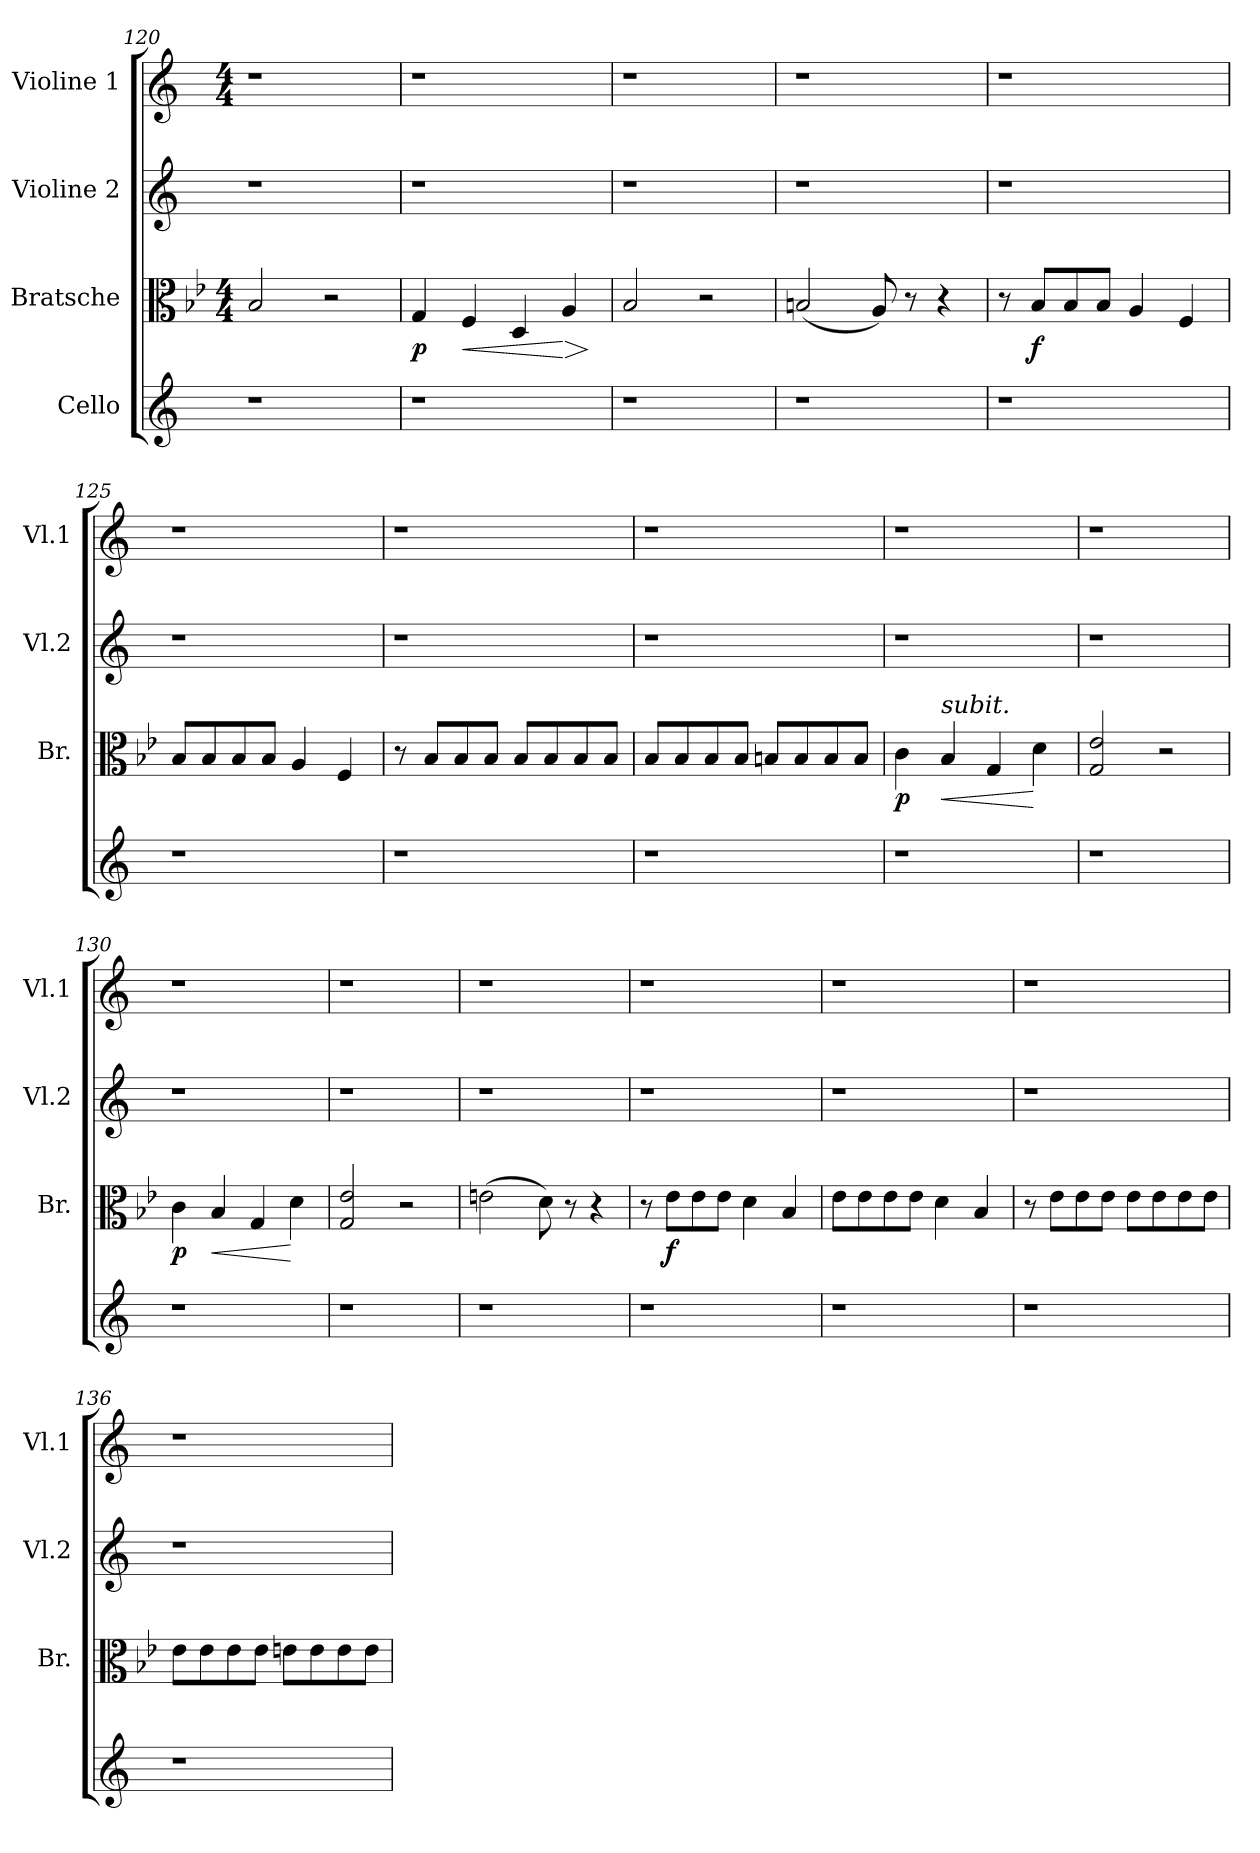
**kern	**kern	**dynam	**kern	**kern
*part4	*part3	*part3	*part2	*part1
*staff4	*staff3	*staff3	*staff2	*staff1
*I"Cello	*I"Bratsche	*	*I"Violine 2	*I"Violine 1
*	*I'Br.	*	*I'Vl.2	*I'Vl.1
*clefG2	*clefC3	*	*clefG2	*clefG2
*k[]	*k[b-e-]	*	*k[]	*k[]
*	*M4/4	*	*	*M4/4
=120	=120	=120	=120	=120
1r	2B-/	.	1r	1r
.	2r	.	.	.
=121	=121	=121	=121	=121
!	!	!LO:DY:b	!	!
1r	4G/	p	1r	1r
!	!	!LO:HP:b	!	!
.	4F/	<	.	.
.	4D/	.	.	.
!	!	!LO:HP:n=1:b	!	!
.	4A/	[ >	.	.
.	.	]	.	.
=122	=122	=122	=122	=122
1r	2B-/	.	1r	1r
.	2r	.	.	.
!!LO:PB:g=z
=123	=123	=123	=123	=123
1r	(2Bn/	.	1r	1r
.	8A/)	.	.	.
.	8r	.	.	.
.	4r	.	.	.
=124	=124	=124	=124	=124
1r	8r	.	1r	1r
!	!	!LO:DY:b	!	!
.	8B-/L	f	.	.
.	8B-/	.	.	.
.	8B-/J	.	.	.
.	4A/	.	.	.
.	4F/	.	.	.
=125	=125	=125	=125	=125
1r	8B-/L	.	1r	1r
.	8B-/	.	.	.
.	8B-/	.	.	.
.	8B-/J	.	.	.
.	4A/	.	.	.
.	4F/	.	.	.
=126	=126	=126	=126	=126
1r	8r	.	1r	1r
.	8B-/L	.	.	.
.	8B-/	.	.	.
.	8B-/J	.	.	.
.	8B-/L	.	.	.
.	8B-/	.	.	.
.	8B-/	.	.	.
.	8B-/J	.	.	.
!!LO:LB:g=z
=127	=127	=127	=127	=127
1r	8B-/L	.	1r	1r
.	8B-/	.	.	.
.	8B-/	.	.	.
.	8B-/J	.	.	.
.	8Bn/L	.	.	.
.	8B/	.	.	.
.	8B/	.	.	.
.	8B/J	.	.	.
!!LO:LB:g=z
=128	=128	=128	=128	=128
!	!	!LO:DY:b	!	!
1r	4c\	p	1r	1r
!	!LO:TX:a:i:t=subit.	!	!	!
!	!	!LO:HP:b	!	!
.	4B-/	<	.	.
.	4G/	.	.	.
.	4d\	[	.	.
=129	=129	=129	=129	=129
1r	2G/ 2e-/	.	1r	1r
.	2r	.	.	.
=130	=130	=130	=130	=130
!	!	!LO:DY:b	!	!
1r	4c\	p	1r	1r
!	!	!LO:HP:b	!	!
.	4B-/	<	.	.
.	4G/	.	.	.
.	4d\	[	.	.
=131	=131	=131	=131	=131
1r	2G/ 2e-/	.	1r	1r
.	2r	.	.	.
=132	=132	=132	=132	=132
1r	(2en\	.	1r	1r
.	8d\)	.	.	.
.	8r	.	.	.
.	4r	.	.	.
!!LO:LB:g=z
=133	=133	=133	=133	=133
1r	8r	.	1r	1r
!	!	!LO:DY:b	!	!
.	8e-\L	f	.	.
.	8e-\	.	.	.
.	8e-\J	.	.	.
.	4d\	.	.	.
.	4B-/	.	.	.
=134	=134	=134	=134	=134
1r	8e-\L	.	1r	1r
.	8e-\	.	.	.
.	8e-\	.	.	.
.	8e-\J	.	.	.
.	4d\	.	.	.
.	4B-/	.	.	.
=135	=135	=135	=135	=135
1r	8r	.	1r	1r
.	8e-\L	.	.	.
.	8e-\	.	.	.
.	8e-\J	.	.	.
.	8e-\L	.	.	.
.	8e-\	.	.	.
.	8e-\	.	.	.
.	8e-\J	.	.	.
!!LO:PB:g=z
=136	=136	=136	=136	=136
1r	8e-\L	.	1r	1r
.	8e-\	.	.	.
.	8e-\	.	.	.
.	8e-\J	.	.	.
.	8en\L	.	.	.
.	8e\	.	.	.
.	8e\	.	.	.
.	8e\J	.	.	.
=	=	=	=	=
*-	*-	*-	*-	*-
